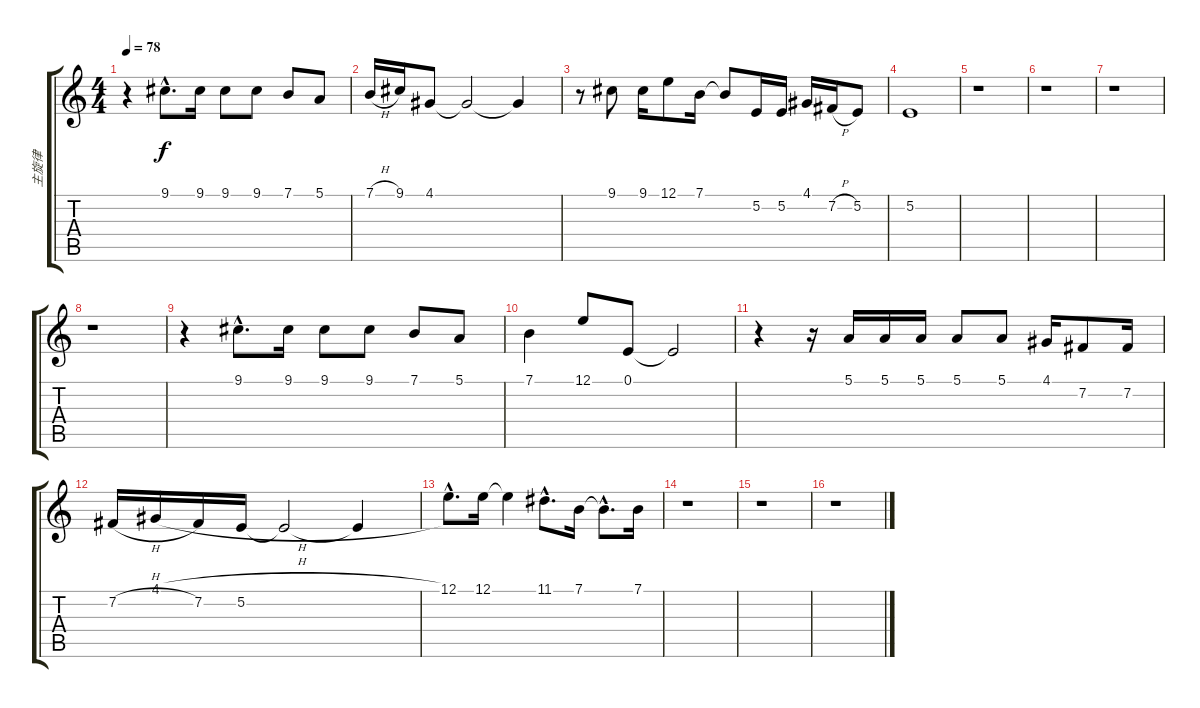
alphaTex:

\track ("主旋律" "主旋律") {instrument vibraphone}
\staff {score tabs}
\tuning (E4 B3 G3 D3 A2 E2) {hide}
\ts (4 4)
\tempo 78
\clef g2
\ks c
r.4{dy f} 9.1{hac}.8{d} 9.1.16 9.1.8 9.1.8 7.1.8 5.1.8 |
7.1{h}.16 9.1.16 4.1.8 4.1{t}.2 4.1{t}.4 |
r.8 9.1.8 9.1.16 12.1.8 7.1.16 7.1{t}.8 5.2.16 5.2.16 4.1.16 7.2{h}.16 5.2.8 |
5.2.1 |
r.1 |
r.1 |
r.1 |
r.1 |
r.4 9.1{hac}.8{d} 9.1.16 9.1.8 9.1.8 7.1.8 5.1.8 |
7.1.4 12.1.8 0.1.8 0.1{t}.2 |
r.4 r.16 5.1.16 5.1.16 5.1.16 5.1.8 5.1.8 4.1.16 7.2.8 7.2.16 |
7.2{h}.16 4.1{h}.16 7.2.16 5.2.16 5.2{t}.2 5.2{t}.4 |
12.1{hac}.8{d} 12.1.16 12.1{t}.4 11.1{hac}.8{d} 7.1.16 7.1{hac t}.8{d} 7.1.16 |
r.1 |
r.1 |
r.1
